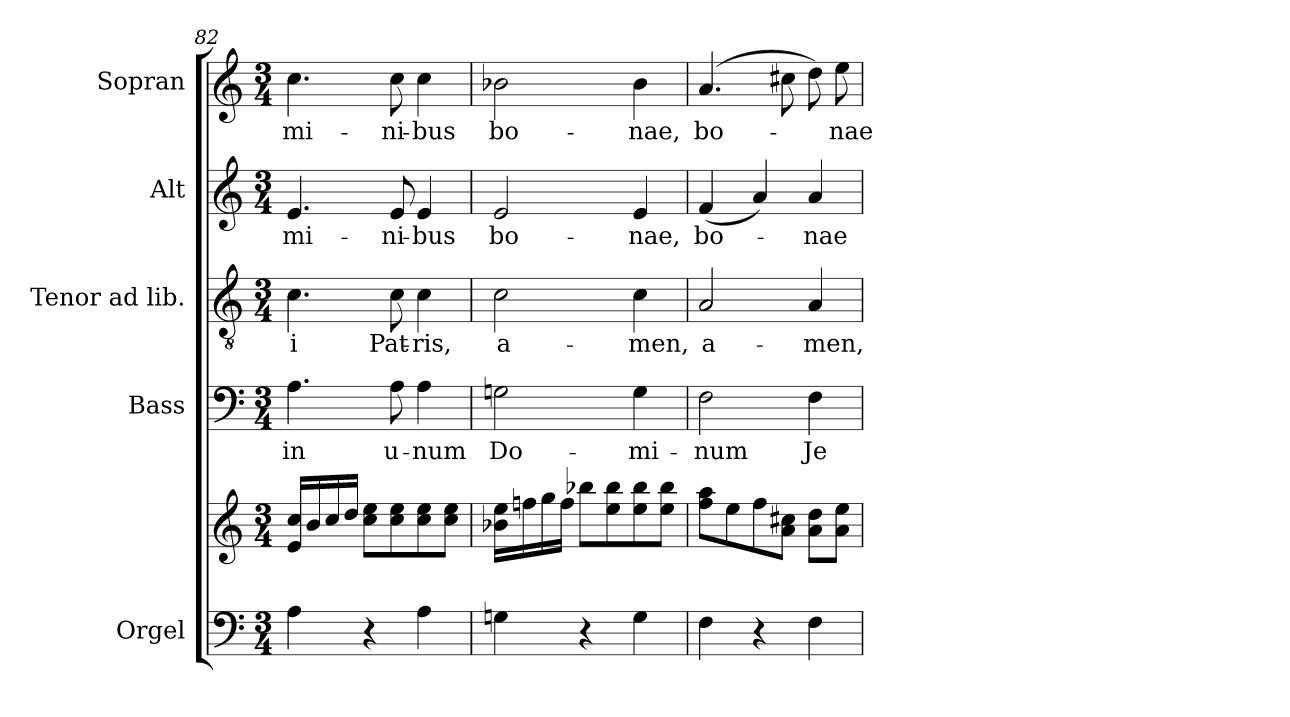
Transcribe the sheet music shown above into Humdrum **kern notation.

**kern	**kern	**kern	**text	**kern	**text	**kern	**text	**kern	**text
*part5	*part5	*part4	*part4	*part3	*part3	*part2	*part2	*part1	*part1
*staff6	*staff5	*staff4	*staff4	*staff3	*staff3	*staff2	*staff2	*staff1	*staff1
*I"Orgel	*	*I"Bass	*	*I"Tenor ad lib.	*	*I"Alt	*	*I"Sopran	*
*I'Org.	*	*I'B	*	*I'T	*	*I'A	*	*I'S	*
*clefF4	*clefG2	*clefF4	*	*clefGv2	*	*clefG2	*	*clefG2	*
*k[]	*k[]	*k[]	*	*k[]	*	*k[]	*	*k[]	*
*C:	*C:	*C:	*	*C:	*	*C:	*	*C:	*
*M3/4	*M3/4	*M3/4	*	*M3/4	*	*M3/4	*	*M3/4	*
=82	=82	=82	=82	=82	=82	=82	=82	=82	=82
!	!	!	!LO:LY:b	!	!LO:LY:b	!	!LO:LY:b	!	!LO:LY:b
4A\	16e/ 16cc/LL	4.A\	in	4.c\	-i	4.e/	-mi-	4.cc\	-mi-
.	16b/	.	.	.	.	.	.	.	.
.	16cc/	.	.	.	.	.	.	.	.
.	16dd/JJ	.	.	.	.	.	.	.	.
4r	8cc\ 8ee\L	.	.	.	.	.	.	.	.
!	!	!	!LO:LY:b	!	!LO:LY:b	!	!LO:LY:b	!	!LO:LY:b
.	8cc\ 8ee\	8A\	u-	8c\	Pat-	8e/	-ni-	8cc\	-ni-
!	!	!	!LO:LY:b	!	!LO:LY:b	!	!LO:LY:b	!	!LO:LY:b
4A\	8cc\ 8ee\	4A\	-num	4c\	-ris,	4e/	-bus	4cc\	-bus
.	8cc\ 8ee\J	.	.	.	.	.	.	.	.
=83	=83	=83	=83	=83	=83	=83	=83	=83	=83
!	!	!	!LO:LY:b	!	!LO:LY:b	!	!LO:LY:b	!	!LO:LY:b
4Gn\	16b-X\ 16ee\LL	2Gn\	Do-	2c\	a-	2e/	bo-	2b-X\	bo-
.	16ffn\	.	.	.	.	.	.	.	.
.	16gg\	.	.	.	.	.	.	.	.
.	16ff\JJ	.	.	.	.	.	.	.	.
4r	8bb-X\L	.	.	.	.	.	.	.	.
.	8ee\ 8bb-\	.	.	.	.	.	.	.	.
!	!	!	!LO:LY:b	!	!LO:LY:b	!	!LO:LY:b	!	!LO:LY:b
4G\	8ee\ 8bb-\	4G\	-mi-	4c\	-men,	4e/	-nae,	4b-\	-nae,
.	8ee\ 8bb-\J	.	.	.	.	.	.	.	.
=84	=84	=84	=84	=84	=84	=84	=84	=84	=84
!	!	!	!LO:LY:b	!	!LO:LY:b	!	!LO:LY:b	!	!LO:LY:b
4F\	8ff\ 8aa\L	2F\	-num	2A/	a-	(<4f/	bo-	(4.a/	bo-
.	8ee\	.	.	.	.	.	.	.	.
4r	8ff\	.	.	.	.	4a/)	.	.	.
.	8a\ 8cc#X\J	.	.	.	.	.	.	8cc#X\	.
!	!	!	!LO:LY:b	!	!LO:LY:b	!	!LO:LY:b	!	!
4F\	8a\ 8dd\L	4F\	Je-	4A/	-men,	4a/	-nae	8dd\)	.
!	!	!	!	!	!	!	!	!	!LO:LY:b
.	8a\ 8ee\J	.	.	.	.	.	.	8ee\	-nae
=	=	=	=	=	=	=	=	=	=
*-	*-	*-	*-	*-	*-	*-	*-	*-	*-
